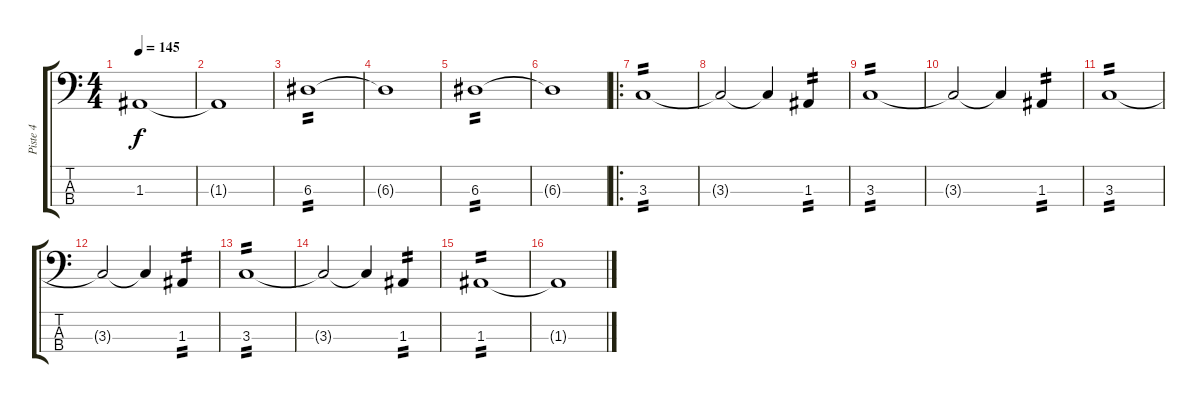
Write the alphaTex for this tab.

\track ("Piste 4" "Piste 4") {instrument electricbasspick}
\staff {score tabs}
\tuning (G2 D2 A1 E1) {hide}
\ts (4 4)
\tempo 145
\clef f4
\ks c
1.3{t}.1{dy f} |
1.3{t}.1 |
6.3.1{tp 2} |
6.3{t}.1 |
6.3.1{tp 2} |
6.3{t}.1 |
\ro
3.3.1{tp 2} |
3.3{t}.2 3.3{t}.4 1.3.4{tp 2} |
3.3.1{tp 2} |
3.3{t}.2 3.3{t}.4 1.3.4{tp 2} |
3.3.1{tp 2} |
3.3{t}.2 3.3{t}.4 1.3.4{tp 2} |
3.3.1{tp 2} |
3.3{t}.2 3.3{t}.4 1.3.4{tp 2} |
1.3.1{tp 2} |
1.3{t}.1
